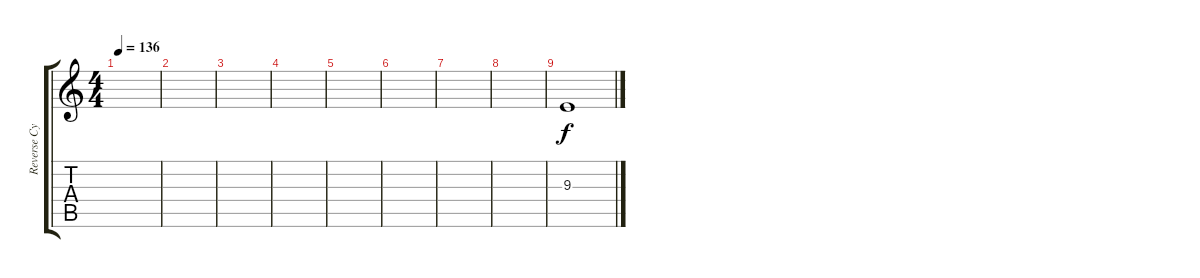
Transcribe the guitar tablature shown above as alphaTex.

\track ("Reverse Cymbal 2" "Reverse Cy") {instrument reversecymbal}
\staff {score tabs}
\tuning (E4 B3 G3 D3 A2 E2) {hide}
\ts (4 4)
\tempo 136
\clef g2
\ks c
|
|
|
|
|
|
|
|
9.3.1
